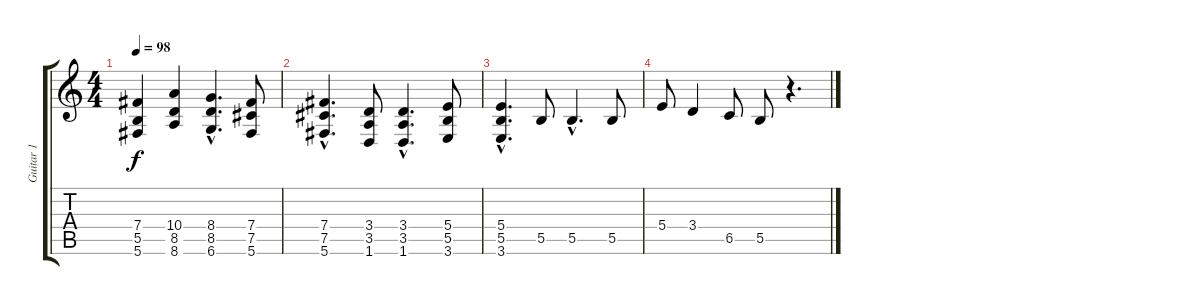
\track ("Guitar 1" "Guitar 1") {instrument overdrivenguitar}
\staff {score tabs}
\tuning (Db4 Ab3 E3 B2 Gb2 Db2) {hide}
\ts (4 4)
\tempo 98
\clef g2
\ks c
(7.4 5.5 5.6).4{dy f volume 13} (10.4 8.5 8.6).4 (8.4{hac} 8.5{hac} 6.6{hac}).4{d} (7.4 7.5 5.6).8 |
(7.4{hac} 7.5{hac} 5.6{hac}).4{d} (3.4 3.5 1.6).8 (3.4{hac} 3.5{hac} 1.6{hac}).4{d} (5.4 5.5 3.6).8 |
(5.4{hac} 5.5{hac} 3.6{hac}).4{d} 5.5.8 5.5{hac}.4{d} 5.5.8 |
5.4.8 3.4.4 6.5.8 5.5.8 r.4{d}
